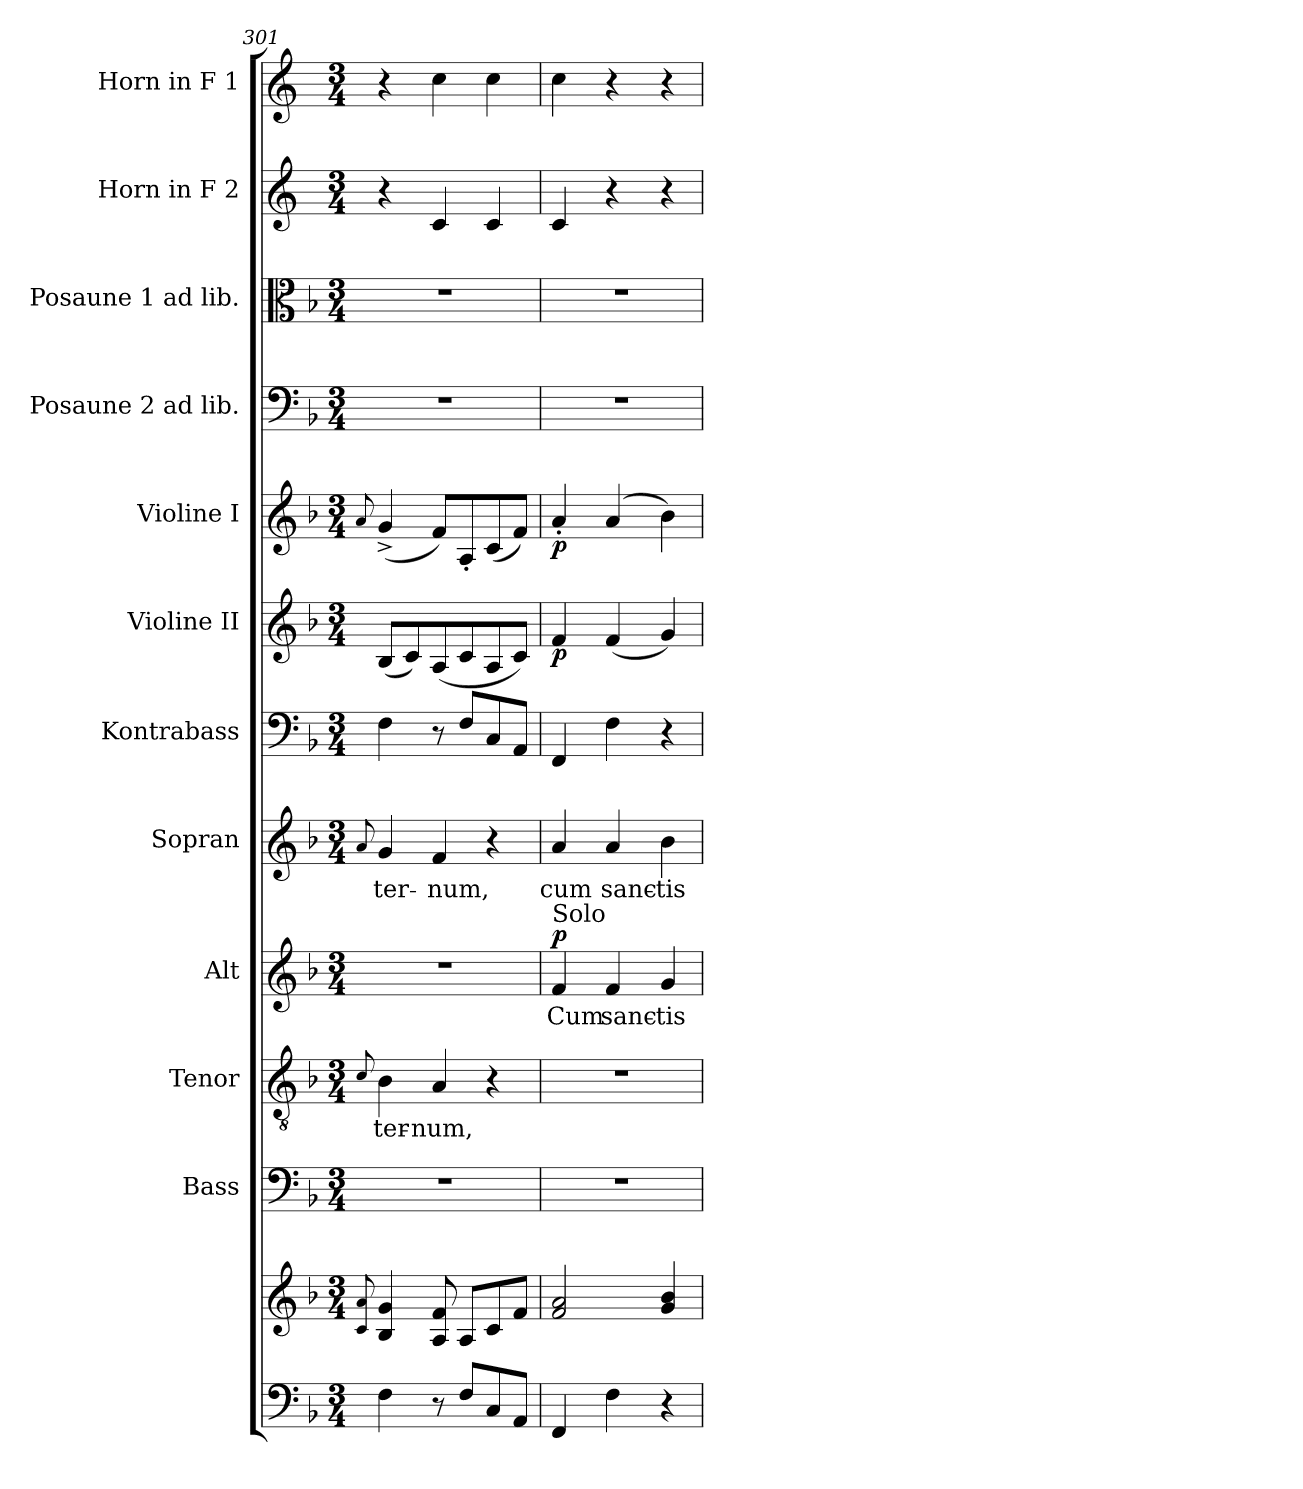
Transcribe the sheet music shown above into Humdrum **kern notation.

**kern	**kern	**kern	**kern	**text	**kern	**text	**dynam	**kern	**text	**kern	**kern	**dynam	**kern	**dynam	**kern	**kern	**kern	**kern
*part12	*part12	*part11	*part10	*part10	*part9	*part9	*part9	*part8	*part8	*part7	*part6	*part6	*part5	*part5	*part4	*part3	*part2	*part1
*staff13	*staff12	*staff11	*staff10	*staff10	*staff9	*staff9	*staff9	*staff8	*staff8	*staff7	*staff6	*staff6	*staff5	*staff5	*staff4	*staff3	*staff2	*staff1
*	*	*I"Bass	*I"Tenor	*	*I"Alt	*	*	*I"Sopran	*	*I"Kontrabass	*I"Violine II	*	*I"Violine I	*	*I"Posaune 2 ad lib.	*I"Posaune 1 ad lib.	*I"Horn in F 2	*I"Horn in F 1
*	*	*I'B.	*I'T.	*	*I'A.	*	*	*I'S.	*	*I'Kb.	*I'Vl. II	*	*I'Vl. I	*	*I'Pos. 2	*I'Pos. 1	*I'Hrn. F 2	*I'Hrn. F 1
*clefF4	*clefG2	*clefF4	*clefGv2	*	*clefG2	*	*	*clefG2	*	*clefF4	*clefG2	*	*clefG2	*	*clefF4	*clefC3	*clefG2	*clefG2
*	*	*	*	*	*	*	*	*	*	*ITrd7c12	*	*	*	*	*	*	*ITrd4c7	*ITrd4c7
*k[b-]	*k[b-]	*k[b-]	*k[b-]	*	*k[b-]	*	*	*k[b-]	*	*k[b-]	*k[b-]	*	*k[b-]	*	*k[b-]	*k[b-]	*k[b-]	*k[b-]
*F:	*F:	*F:	*F:	*	*F:	*	*	*F:	*	*F:	*F:	*	*F:	*	*F:	*F:	*F:	*F:
*M3/4	*M3/4	*M3/4	*M3/4	*	*M3/4	*	*	*M3/4	*	*M3/4	*M3/4	*	*M3/4	*	*M3/4	*M3/4	*M3/4	*M3/4
=301	=301	=301	=301	=301	=301	=301	=301	=301	=301	=301	=301	=301	=301	=301	=301	=301	=301	=301
.	8qqc/ 8qqa/	.	8qqc/	.	.	.	.	8qqa/	.	.	.	.	8qqa/	.	.	.	.	.
!	!	!	!	!LO:LY:b	!	!	!	!	!LO:LY:b	!	!	!	!	!	!	!	!	!
4F\	4B-/ 4g/	2.r	4B-\	-ter-	2.r	.	.	4g/	-ter-	4FF\	(<8B-/L	.	(<4g^</	.	2.r	2.r	4r	4r
.	.	.	.	.	.	.	.	.	.	.	8c/)	.	.	.	.	.	.	.
!	!	!	!	!LO:LY:b	!	!	!	!	!LO:LY:b	!	!	!	!	!	!	!	!	!
8r	8A/ 8f/	.	4A/	-num,	.	.	.	4f/	-num,	8r	(<8A/	.	8f/L)	.	.	.	4F/	4f\
8F/L	8A/L	.	.	.	.	.	.	.	.	8FF/L	8c/	.	8A'</	.	.	.	.	.
8C/	8c/	.	4r	.	.	.	.	4r	.	8CC/	8A/	.	(<8c/	.	.	.	4F/	4f\
8AA/J	8f/J	.	.	.	.	.	.	.	.	8AAA/J	8c/J)	.	8f/J)	.	.	.	.	.
=302	=302	=302	=302	=302	=302	=302	=302	=302	=302	=302	=302	=302	=302	=302	=302	=302	=302	=302
!	!	!	!	!	!LO:TX:a:t=Solo	!	!	!	!	!	!	!	!	!	!	!	!	!
!	!	!	!	!	!	!LO:LY:b	!LO:DY:a	!	!LO:LY:b	!	!	!LO:DY:b	!	!LO:DY:b	!	!	!	!
4FF/	2f/ 2a/	2.r	2.r	.	4f/	Cum	p	4a/	cum	4FFF/	4f/	p	4a'</	p	2.r	2.r	4F/	4f\
!	!	!	!	!	!	!LO:LY:b	!	!	!LO:LY:b	!	!	!	!	!	!	!	!	!
4F\	.	.	.	.	4f/	sanc-	.	4a/	sanc-	4FF\	(<4f/	.	(4a/	.	.	.	4r	4r
!	!	!	!	!	!	!LO:LY:b	!	!	!LO:LY:b	!	!	!	!	!	!	!	!	!
4r	4g/ 4b-/	.	.	.	4g/	-tis	.	4b-\	-tis	4r	4g/)	.	4b-\)	.	.	.	4r	4r
=	=	=	=	=	=	=	=	=	=	=	=	=	=	=	=	=	=	=
*-	*-	*-	*-	*-	*-	*-	*-	*-	*-	*-	*-	*-	*-	*-	*-	*-	*-	*-
